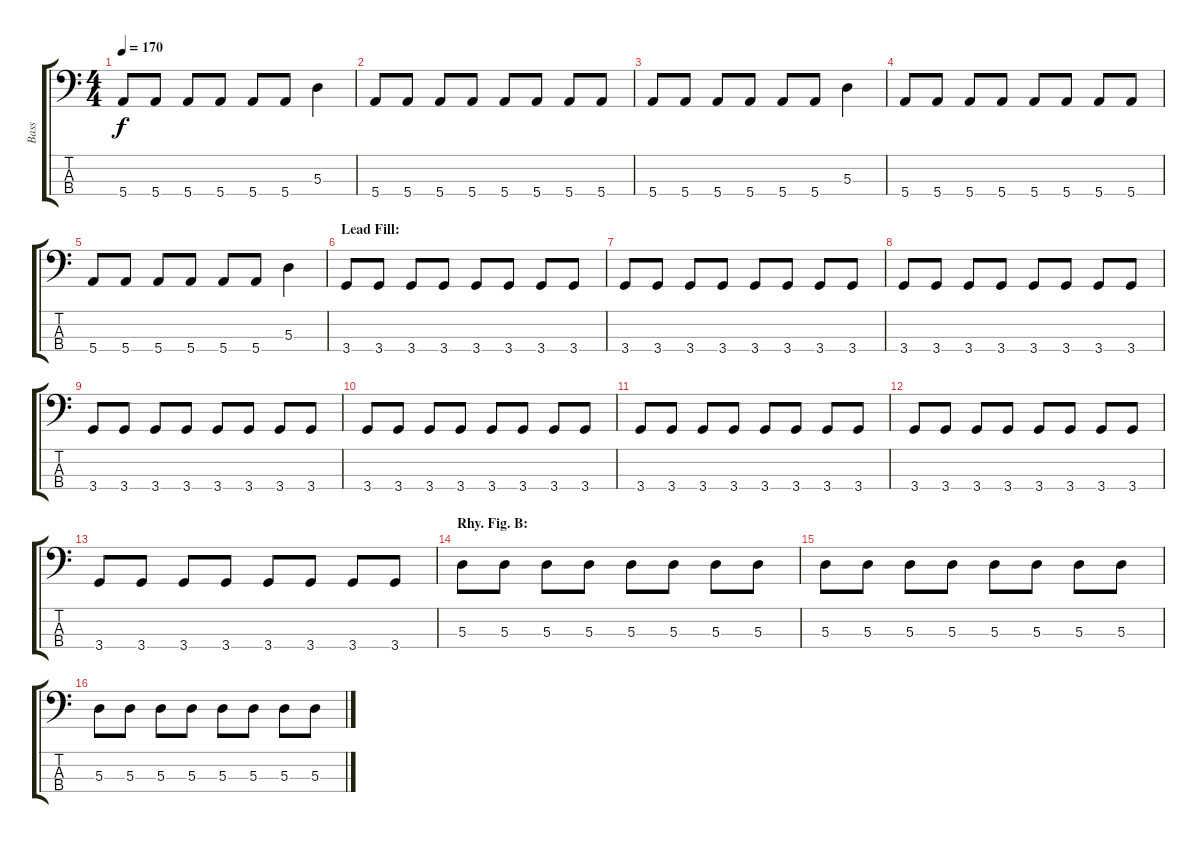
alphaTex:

\track ("Bass" "Bass") {instrument electricbasspick}
\staff {score tabs}
\tuning (G2 D2 A1 E1) {hide}
\ts (4 4)
\tempo 170
\clef f4
\ks c
5.4.8{dy f} 5.4.8 5.4.8 5.4.8 5.4.8 5.4.8 5.3.4 |
5.4.8 5.4.8 5.4.8 5.4.8 5.4.8 5.4.8 5.4.8 5.4.8 |
5.4.8 5.4.8 5.4.8 5.4.8 5.4.8 5.4.8 5.3.4 |
5.4.8 5.4.8 5.4.8 5.4.8 5.4.8 5.4.8 5.4.8 5.4.8 |
5.4.8 5.4.8 5.4.8 5.4.8 5.4.8 5.4.8 5.3.4 |
\section ("" "Lead Fill:")
3.4.8 3.4.8 3.4.8 3.4.8 3.4.8 3.4.8 3.4.8 3.4.8 |
3.4.8 3.4.8 3.4.8 3.4.8 3.4.8 3.4.8 3.4.8 3.4.8 |
3.4.8 3.4.8 3.4.8 3.4.8 3.4.8 3.4.8 3.4.8 3.4.8 |
3.4.8 3.4.8 3.4.8 3.4.8 3.4.8 3.4.8 3.4.8 3.4.8 |
3.4.8 3.4.8 3.4.8 3.4.8 3.4.8 3.4.8 3.4.8 3.4.8 |
3.4.8 3.4.8 3.4.8 3.4.8 3.4.8 3.4.8 3.4.8 3.4.8 |
3.4.8 3.4.8 3.4.8 3.4.8 3.4.8 3.4.8 3.4.8 3.4.8 |
3.4.8 3.4.8 3.4.8 3.4.8 3.4.8 3.4.8 3.4.8 3.4.8 |
\section ("" "Rhy. Fig. B:")
5.3.8 5.3.8 5.3.8 5.3.8 5.3.8 5.3.8 5.3.8 5.3.8 |
5.3.8 5.3.8 5.3.8 5.3.8 5.3.8 5.3.8 5.3.8 5.3.8 |
5.3.8 5.3.8 5.3.8 5.3.8 5.3.8 5.3.8 5.3.8 5.3.8
